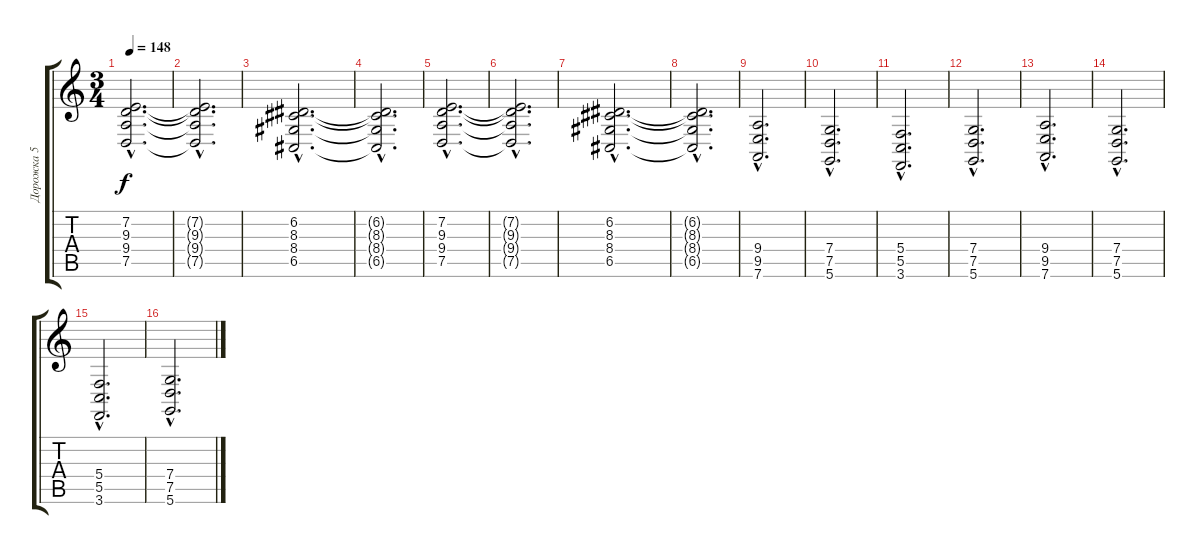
\track ("Дорожка 5" "Дорожка 5") {instrument lead2sawtooth}
\staff {score tabs}
\tuning (D4 A3 F3 C3 G2 D2) {hide}
\ts (3 4)
\tempo 148
\clef g2
\ks c
(7.2{hac} 9.3{hac} 9.4{hac} 7.5{hac}).2{d dy f} |
(7.2{hac t} 9.3{hac t} 9.4{hac t} 7.5{hac t}).2{d} |
(6.2{hac} 8.3{hac} 8.4{hac} 6.5{hac}).2{d} |
(6.2{hac t} 8.3{hac t} 8.4{hac t} 6.5{hac t}).2{d} |
(7.2{hac} 9.3{hac} 9.4{hac} 7.5{hac}).2{d} |
(7.2{hac t} 9.3{hac t} 9.4{hac t} 7.5{hac t}).2{d} |
(6.2{hac} 8.3{hac} 8.4{hac} 6.5{hac}).2{d} |
(6.2{hac t} 8.3{hac t} 8.4{hac t} 6.5{hac t}).2{d} |
(9.4{hac} 9.5{hac} 7.6{hac}).2{d} |
(7.4{hac} 7.5{hac} 5.6{hac}).2{d} |
(5.4{hac} 5.5{hac} 3.6{hac}).2{d} |
(7.4{hac} 7.5{hac} 5.6{hac}).2{d} |
(9.4{hac} 9.5{hac} 7.6{hac}).2{d} |
(7.4{hac} 7.5{hac} 5.6{hac}).2{d} |
(5.4{hac} 5.5{hac} 3.6{hac}).2{d} |
(7.4{hac} 7.5{hac} 5.6{hac}).2{d}
